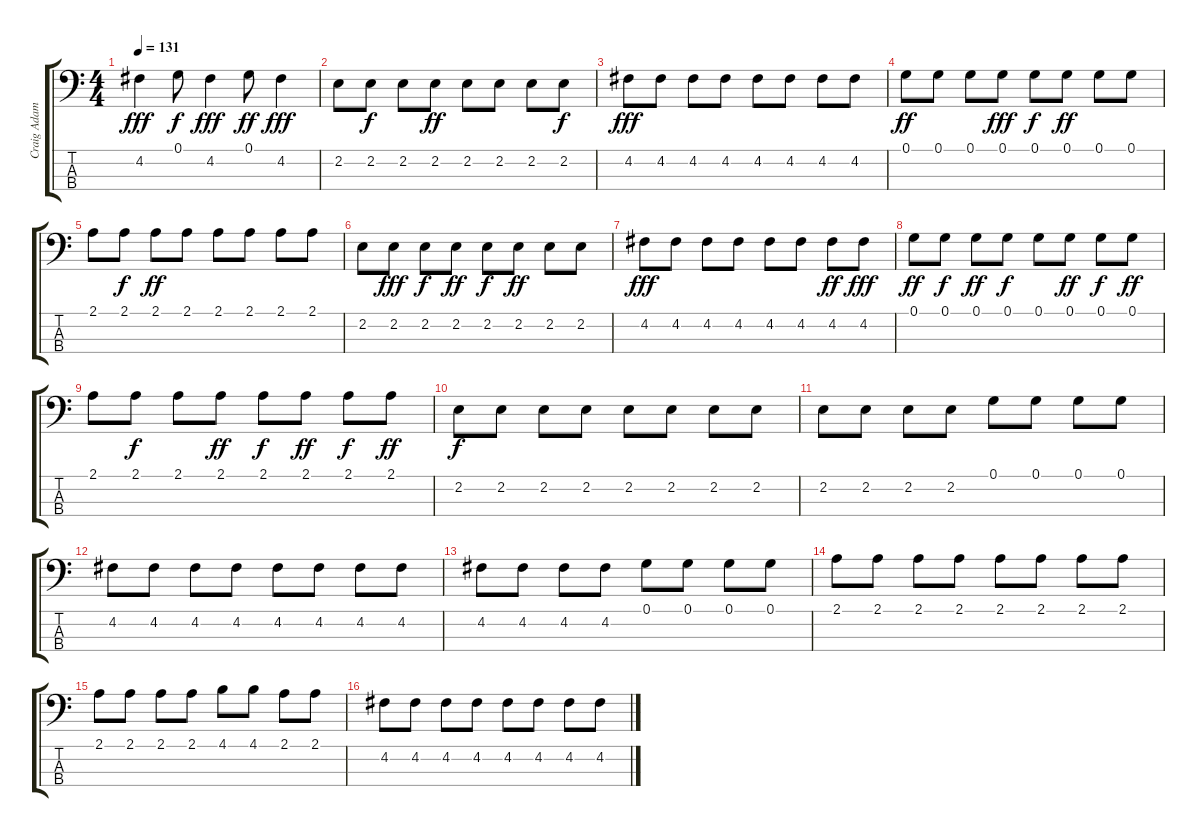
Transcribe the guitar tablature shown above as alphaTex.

\track ("Craig Adams" "Craig Adam") {instrument electricbasspick}
\staff {score tabs}
\tuning (G2 D2 A1 E1) {hide}
\ts (4 4)
\tempo 131
\clef f4
\ks c
4.2.4{dy fff} 0.1.8{dy f} 4.2.4{dy fff} 0.1.8{dy ff} 4.2.4{dy fff} |
2.2.8 2.2.8{dy f} 2.2.8 2.2.8{dy ff} 2.2.8 2.2.8 2.2.8 2.2.8{dy f} |
4.2.8{dy fff} 4.2.8 4.2.8 4.2.8 4.2.8 4.2.8 4.2.8 4.2.8 |
0.1.8{dy ff} 0.1.8 0.1.8 0.1.8{dy fff} 0.1.8{dy f} 0.1.8{dy ff} 0.1.8 0.1.8 |
2.1.8 2.1.8{dy f} 2.1.8{dy ff} 2.1.8 2.1.8 2.1.8 2.1.8 2.1.8 |
2.2.8 2.2.8{dy fff} 2.2.8{dy f} 2.2.8{dy ff} 2.2.8{dy f} 2.2.8{dy ff} 2.2.8 2.2.8 |
4.2.8{dy fff} 4.2.8 4.2.8 4.2.8 4.2.8 4.2.8 4.2.8{dy ff} 4.2.8{dy fff} |
0.1.8{dy ff} 0.1.8{dy f} 0.1.8{dy ff} 0.1.8{dy f} 0.1.8 0.1.8{dy ff} 0.1.8{dy f} 0.1.8{dy ff} |
2.1.8 2.1.8{dy f} 2.1.8 2.1.8{dy ff} 2.1.8{dy f} 2.1.8{dy ff} 2.1.8{dy f} 2.1.8{dy ff} |
2.2.8{dy f} 2.2.8 2.2.8 2.2.8 2.2.8 2.2.8 2.2.8 2.2.8 |
2.2.8 2.2.8 2.2.8 2.2.8 0.1.8 0.1.8 0.1.8 0.1.8 |
4.2.8 4.2.8 4.2.8 4.2.8 4.2.8 4.2.8 4.2.8 4.2.8 |
4.2.8 4.2.8 4.2.8 4.2.8 0.1.8 0.1.8 0.1.8 0.1.8 |
2.1.8 2.1.8 2.1.8 2.1.8 2.1.8 2.1.8 2.1.8 2.1.8 |
2.1.8 2.1.8 2.1.8 2.1.8 4.1.8 4.1.8 2.1.8 2.1.8 |
4.2.8 4.2.8 4.2.8 4.2.8 4.2.8 4.2.8 4.2.8 4.2.8
